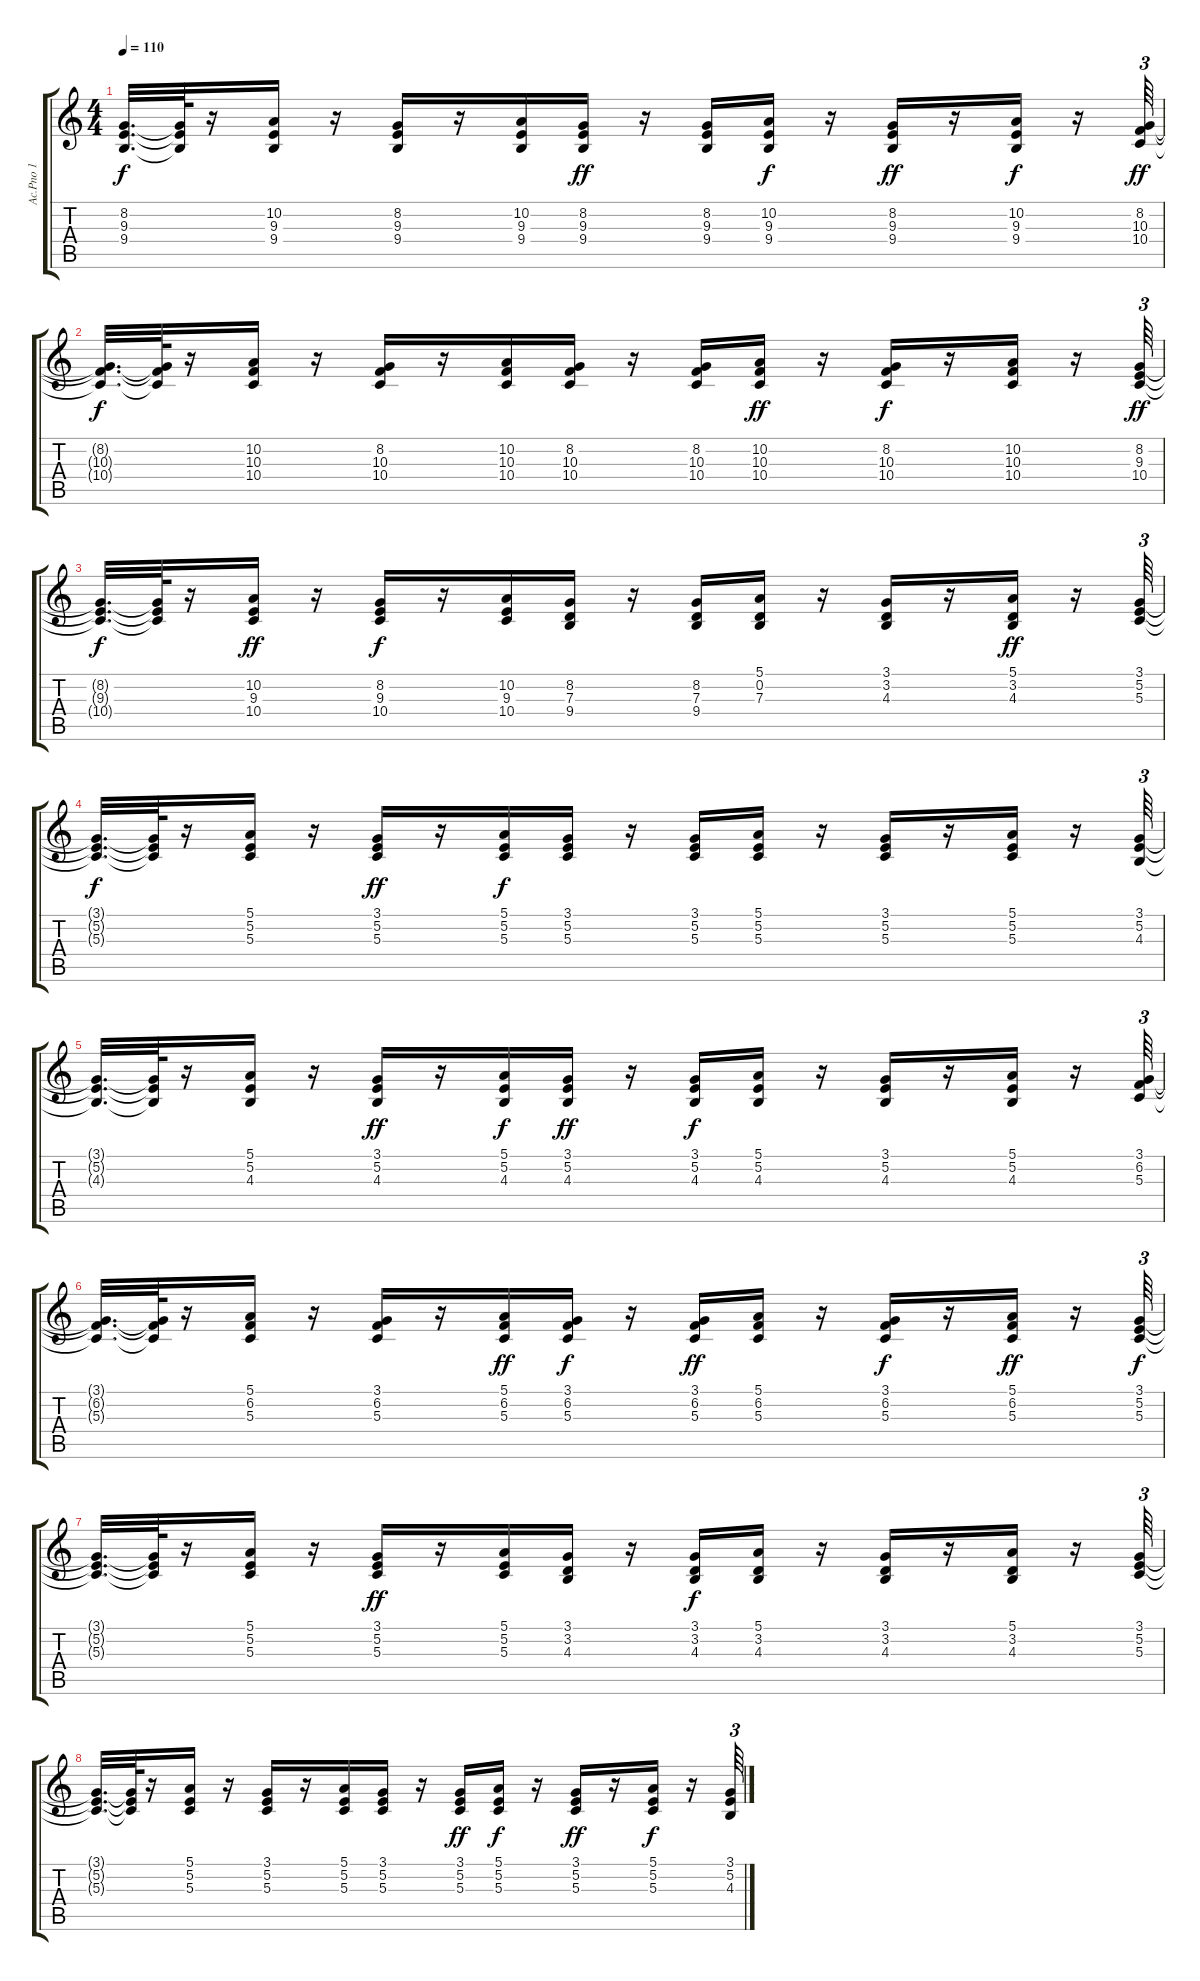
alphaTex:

\track ("Ac.Pno 1" "Ac.Pno 1") {instrument acousticgrandpiano}
\staff {score tabs}
\tuning (E4 B3 G3 D3 A2 E2) {hide}
\ts (4 4)
\tempo 110
\clef g2
\ks c
(8.2{t} 9.3{t} 9.4{t}).32{d dy f} (8.2{t} 9.3{t} 9.4{t}).64 r.16 (10.2 9.3 9.4).16 r.16 (8.2 9.3 9.4).16 r.16 (10.2 9.3 9.4).16 (8.2 9.3 9.4).16{dy ff} r.16 (8.2 9.3 9.4).16 (10.2 9.3 9.4).16{dy f} r.16 (8.2 9.3 9.4).16{dy ff} r.16 (10.2 9.3 9.4).16{dy f} r.16 (8.2 10.3 10.4).64{tu (3 2) dy ff} |
(8.2{t} 10.3{t} 10.4{t}).32{d dy f} (8.2{t} 10.3{t} 10.4{t}).64 r.16 (10.2 10.3 10.4).16 r.16 (8.2 10.3 10.4).16 r.16 (10.2 10.3 10.4).16 (8.2 10.3 10.4).16 r.16 (8.2 10.3 10.4).16 (10.2 10.3 10.4).16{dy ff} r.16 (8.2 10.3 10.4).16{dy f} r.16 (10.2 10.3 10.4).16 r.16 (8.2 9.3 10.4).64{tu (3 2) dy ff} |
(8.2{t} 9.3{t} 10.4{t}).32{d dy f} (8.2{t} 9.3{t} 10.4{t}).64 r.16 (10.2 9.3 10.4).16{dy ff} r.16 (8.2 9.3 10.4).16{dy f} r.16 (10.2 9.3 10.4).16 (8.2 7.3 9.4).16 r.16 (8.2 7.3 9.4).16 (5.1 0.2 7.3).16 r.16 (3.1 3.2 4.3).16 r.16 (5.1 3.2 4.3).16{dy ff} r.16 (3.1 5.2 5.3).64{tu (3 2)} |
(3.1{t} 5.2{t} 5.3{t}).32{d dy f} (3.1{t} 5.2{t} 5.3{t}).64 r.16 (5.1 5.2 5.3).16 r.16 (3.1 5.2 5.3).16{dy ff} r.16 (5.1 5.2 5.3).16{dy f} (3.1 5.2 5.3).16 r.16 (3.1 5.2 5.3).16 (5.1 5.2 5.3).16 r.16 (3.1 5.2 5.3).16 r.16 (5.1 5.2 5.3).16 r.16 (3.1 5.2 4.3).64{tu (3 2)} |
(3.1{t} 5.2{t} 4.3{t}).32{d} (3.1{t} 5.2{t} 4.3{t}).64 r.16 (5.1 5.2 4.3).16 r.16 (3.1 5.2 4.3).16{dy ff} r.16 (5.1 5.2 4.3).16{dy f} (3.1 5.2 4.3).16{dy ff} r.16 (3.1 5.2 4.3).16{dy f} (5.1 5.2 4.3).16 r.16 (3.1 5.2 4.3).16 r.16 (5.1 5.2 4.3).16 r.16 (3.1 6.2 5.3).64{tu (3 2)} |
(3.1{t} 6.2{t} 5.3{t}).32{d} (3.1{t} 6.2{t} 5.3{t}).64 r.16 (5.1 6.2 5.3).16 r.16 (3.1 6.2 5.3).16 r.16 (5.1 6.2 5.3).16{dy ff} (3.1 6.2 5.3).16{dy f} r.16 (3.1 6.2 5.3).16{dy ff} (5.1 6.2 5.3).16 r.16 (3.1 6.2 5.3).16{dy f} r.16 (5.1 6.2 5.3).16{dy ff} r.16 (3.1 5.2 5.3).64{tu (3 2) dy f} |
(3.1{t} 5.2{t} 5.3{t}).32{d} (3.1{t} 5.2{t} 5.3{t}).64 r.16 (5.1 5.2 5.3).16 r.16 (3.1 5.2 5.3).16{dy ff} r.16 (5.1 5.2 5.3).16 (3.1 3.2 4.3).16 r.16 (3.1 3.2 4.3).16{dy f} (5.1 3.2 4.3).16 r.16 (3.1 3.2 4.3).16 r.16 (5.1 3.2 4.3).16 r.16 (3.1 5.2 5.3).64{tu (3 2)} |
(3.1{t} 5.2{t} 5.3{t}).32{d} (3.1{t} 5.2{t} 5.3{t}).64 r.16 (5.1 5.2 5.3).16 r.16 (3.1 5.2 5.3).16 r.16 (5.1 5.2 5.3).16 (3.1 5.2 5.3).16 r.16 (3.1 5.2 5.3).16{dy ff} (5.1 5.2 5.3).16{dy f} r.16 (3.1 5.2 5.3).16{dy ff} r.16 (5.1 5.2 5.3).16{dy f} r.16 (3.1 5.2 4.3).64{tu (3 2)}
